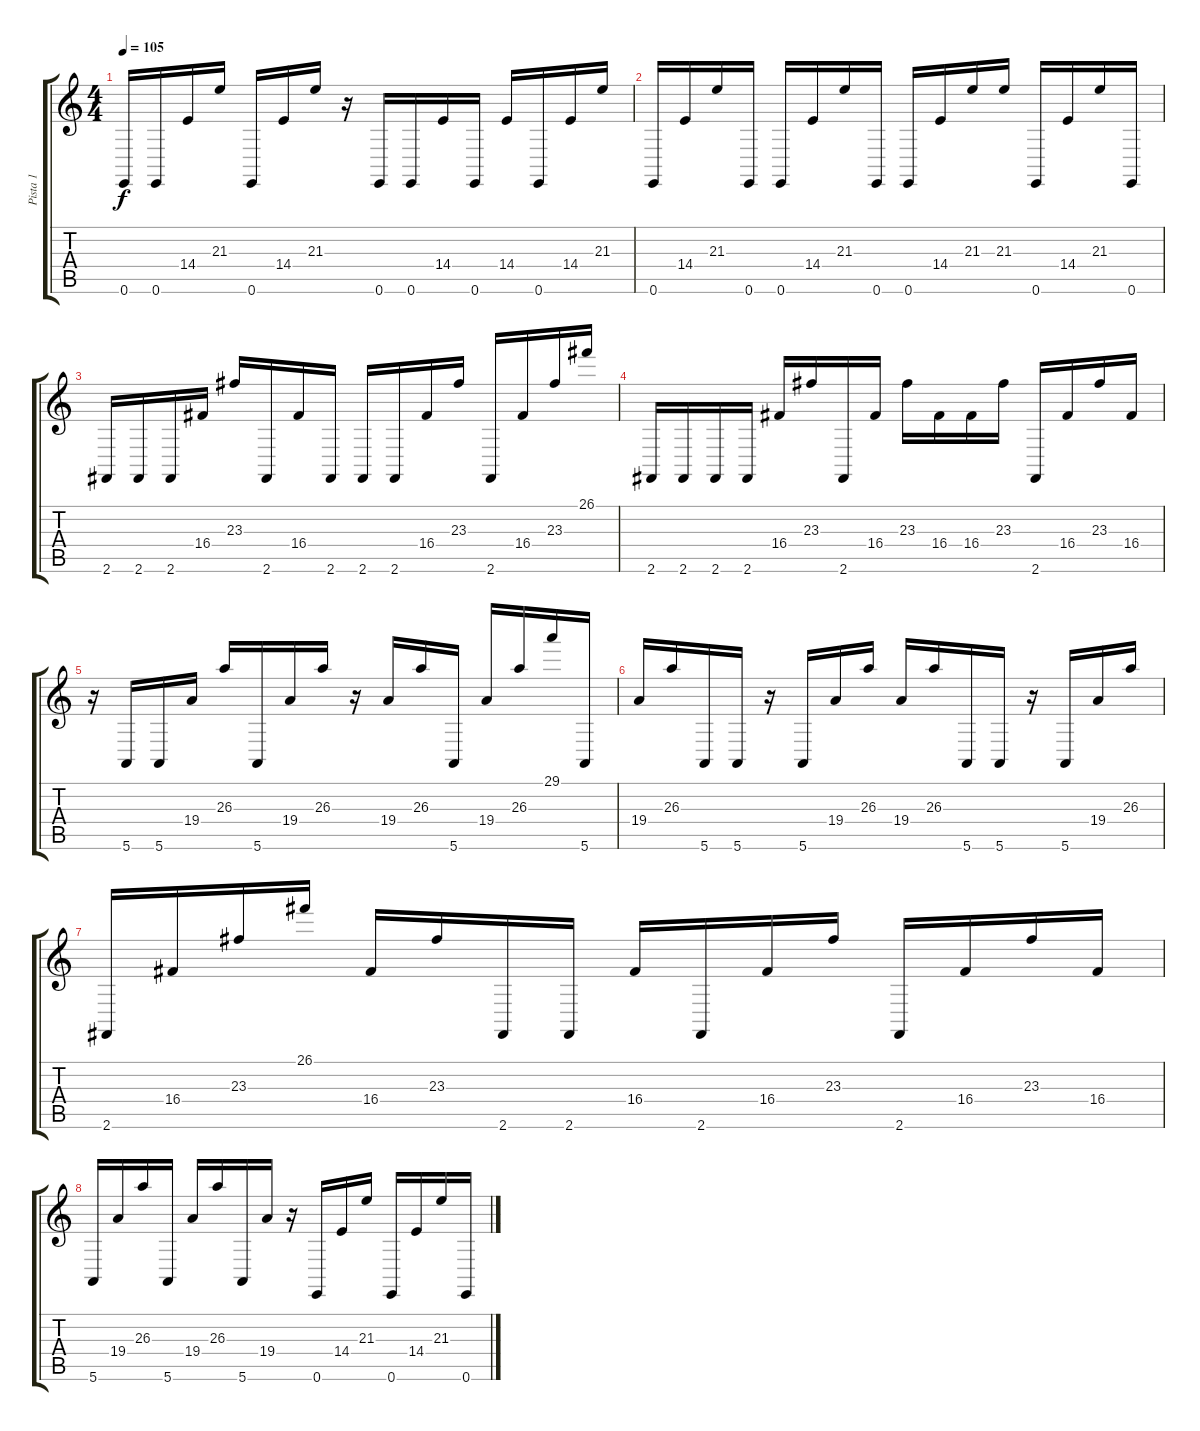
\track ("Pista 1" "Pista 1") {instrument electricpiano1}
\staff {score tabs}
\tuning (E4 B3 G3 D3 A2 E2) {hide}
\ts (4 4)
\tempo 105
\clef g2
\ks c
0.6.16{dy f} 0.6.16 14.4.16 21.3.16 0.6.16 14.4.16 21.3.16 r.16 0.6.16 0.6.16 14.4.16 0.6.16 14.4.16 0.6.16 14.4.16 21.3.16 |
0.6.16 14.4.16 21.3.16 0.6.16 0.6.16 14.4.16 21.3.16 0.6.16 0.6.16 14.4.16 21.3.16 21.3.16 0.6.16 14.4.16 21.3.16 0.6.16 |
2.6.16 2.6.16 2.6.16 16.4.16 23.3.16 2.6.16 16.4.16 2.6.16 2.6.16 2.6.16 16.4.16 23.3.16 2.6.16 16.4.16 23.3.16 26.1.16 |
2.6.16 2.6.16 2.6.16 2.6.16 16.4.16 23.3.16 2.6.16 16.4.16 23.3.16 16.4.16 16.4.16 23.3.16 2.6.16 16.4.16 23.3.16 16.4.16 |
r.16 5.6.16 5.6.16 19.4.16 26.3.16 5.6.16 19.4.16 26.3.16 r.16 19.4.16 26.3.16 5.6.16 19.4.16 26.3.16 29.1.16 5.6.16 |
19.4.16 26.3.16 5.6.16 5.6.16 r.16 5.6.16 19.4.16 26.3.16 19.4.16 26.3.16 5.6.16 5.6.16 r.16 5.6.16 19.4.16 26.3.16 |
2.6.16 16.4.16 23.3.16 26.1.16 16.4.16 23.3.16 2.6.16 2.6.16 16.4.16 2.6.16 16.4.16 23.3.16 2.6.16 16.4.16 23.3.16 16.4.16 |
5.6.16 19.4.16 26.3.16 5.6.16 19.4.16 26.3.16 5.6.16 19.4.16 r.16 0.6.16 14.4.16 21.3.16 0.6.16 14.4.16 21.3.16 0.6.16
